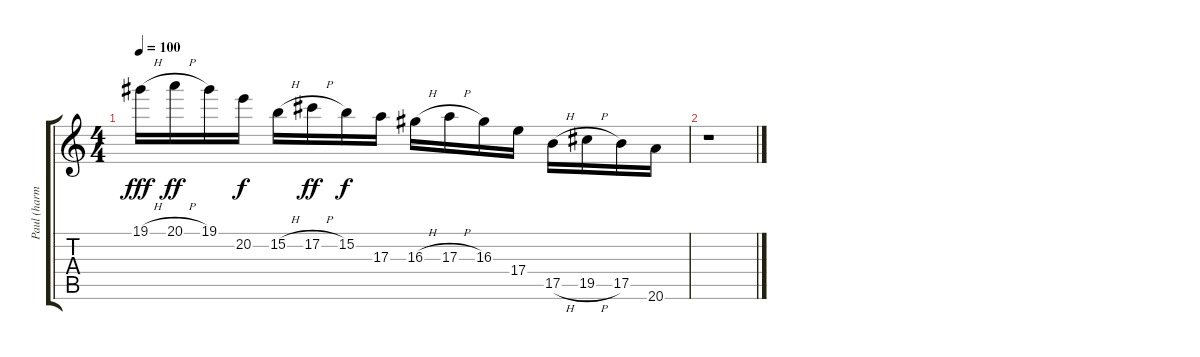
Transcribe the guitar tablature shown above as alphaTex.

\track ("Paul (harmony)" "Paul (harm") {instrument distortionguitar}
\staff {score tabs}
\tuning (Db4 Ab3 E3 B2 Gb2 Db2) {hide}
\ts (4 4)
\tempo 100
\clef g2
\ks c
19.1{h}.16{dy fff} 20.1{h}.16{dy ff} 19.1.16 20.2.16{dy f} 15.2{h}.16 17.2{h}.16{dy ff} 15.2.16{dy f} 17.3.16 16.3{h}.16 17.3{h}.16 16.3.16 17.4.16 17.5{h}.16 19.5{h}.16 17.5.16 20.6.16 |
r.1
